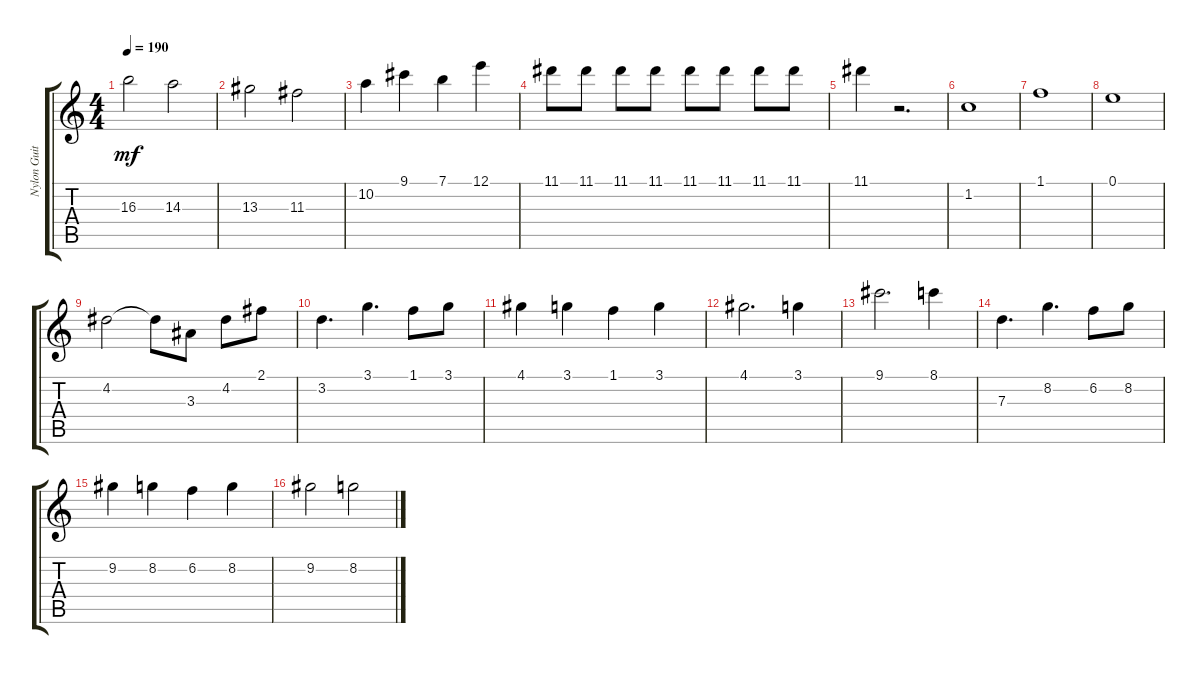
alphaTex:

\track ("Nylon Guitar" "Nylon Guit") {instrument acousticguitarnylon}
\staff {score tabs}
\tuning (E4 B3 G3 D3 A2 E2) {hide}
\ts (4 4)
\tempo 190
\clef g2
\ks c
16.3.2{dy mf} 14.3.2 |
13.3.2 11.3.2 |
10.2.4 9.1.4 7.1.4 12.1.4 |
11.1.8 11.1.8 11.1.8 11.1.8 11.1.8 11.1.8 11.1.8 11.1.8 |
11.1.4 r.2{d} |
1.2.1 |
1.1.1 |
0.1.1 |
4.2.2 4.2{t}.8 3.3.8 4.2.8 2.1.8 |
3.2.4{d} 3.1.4{d} 1.1.8 3.1.8 |
4.1.4 3.1.4 1.1.4 3.1.4 |
4.1.2{d} 3.1.4 |
9.1.2{d} 8.1.4 |
7.3.4{d} 8.2.4{d} 6.2.8 8.2.8 |
9.2.4 8.2.4 6.2.4 8.2.4 |
9.2.2 8.2.2
